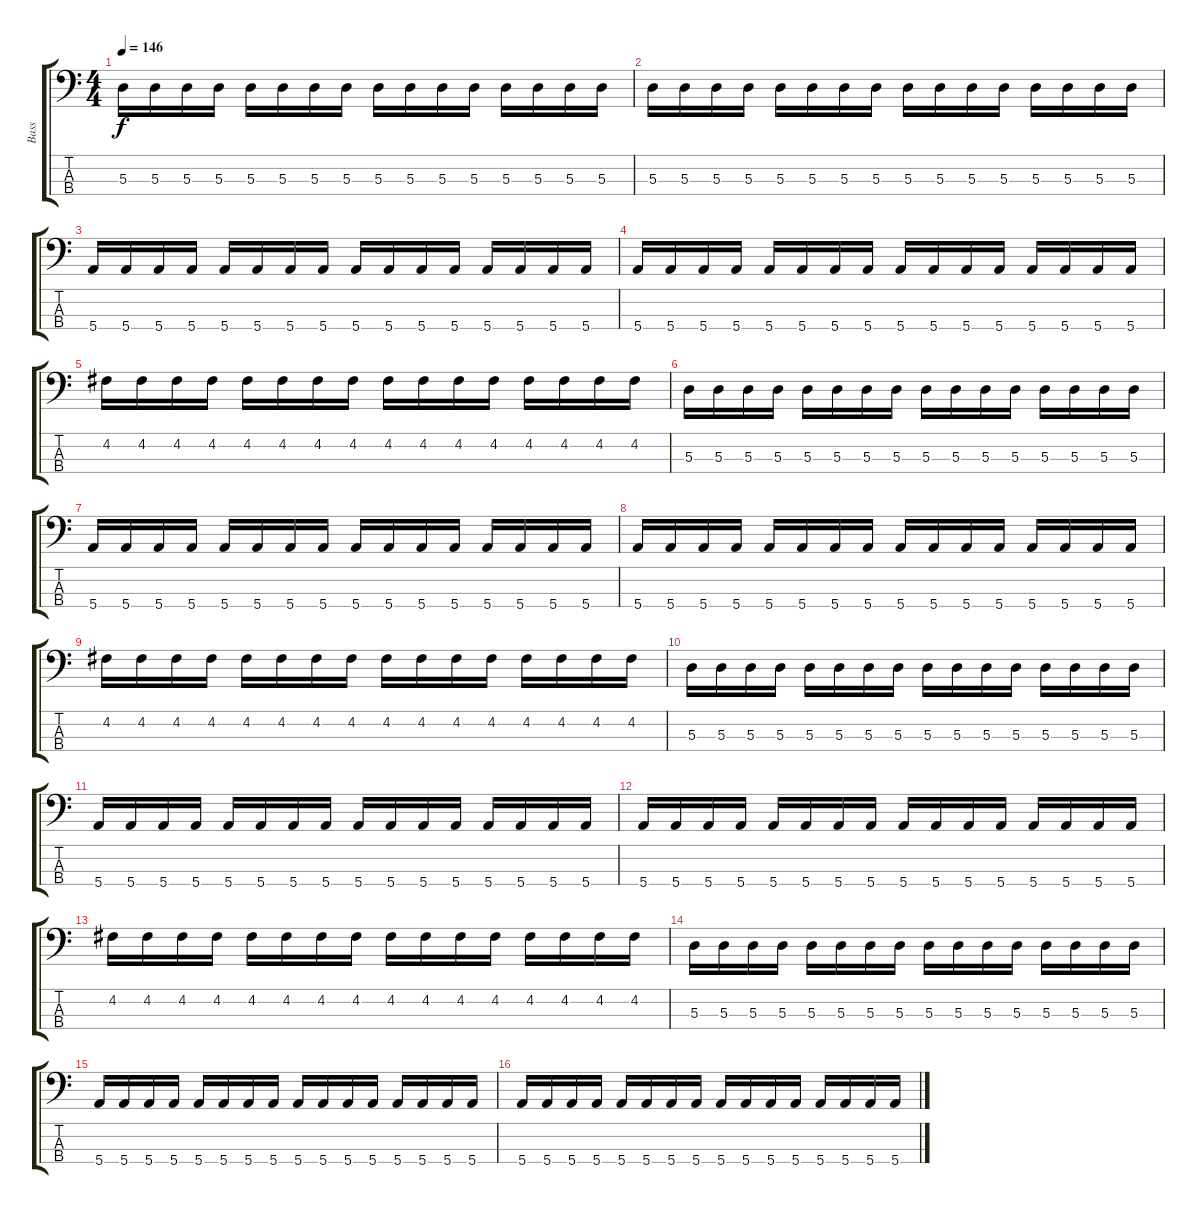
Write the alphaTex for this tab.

\track ("Bass" "Bass") {instrument electricbasspick}
\staff {score tabs}
\tuning (G2 D2 A1 E1) {hide}
\ts (4 4)
\tempo 146
\clef f4
\ks c
5.3.16{dy f} 5.3.16 5.3.16 5.3.16 5.3.16 5.3.16 5.3.16 5.3.16 5.3.16 5.3.16 5.3.16 5.3.16 5.3.16 5.3.16 5.3.16 5.3.16 |
5.3.16 5.3.16 5.3.16 5.3.16 5.3.16 5.3.16 5.3.16 5.3.16 5.3.16 5.3.16 5.3.16 5.3.16 5.3.16 5.3.16 5.3.16 5.3.16 |
5.4.16 5.4.16 5.4.16 5.4.16 5.4.16 5.4.16 5.4.16 5.4.16 5.4.16 5.4.16 5.4.16 5.4.16 5.4.16 5.4.16 5.4.16 5.4.16 |
5.4.16 5.4.16 5.4.16 5.4.16 5.4.16 5.4.16 5.4.16 5.4.16 5.4.16 5.4.16 5.4.16 5.4.16 5.4.16 5.4.16 5.4.16 5.4.16 |
4.2.16 4.2.16 4.2.16 4.2.16 4.2.16 4.2.16 4.2.16 4.2.16 4.2.16 4.2.16 4.2.16 4.2.16 4.2.16 4.2.16 4.2.16 4.2.16 |
5.3.16 5.3.16 5.3.16 5.3.16 5.3.16 5.3.16 5.3.16 5.3.16 5.3.16 5.3.16 5.3.16 5.3.16 5.3.16 5.3.16 5.3.16 5.3.16 |
5.4.16 5.4.16 5.4.16 5.4.16 5.4.16 5.4.16 5.4.16 5.4.16 5.4.16 5.4.16 5.4.16 5.4.16 5.4.16 5.4.16 5.4.16 5.4.16 |
5.4.16 5.4.16 5.4.16 5.4.16 5.4.16 5.4.16 5.4.16 5.4.16 5.4.16 5.4.16 5.4.16 5.4.16 5.4.16 5.4.16 5.4.16 5.4.16 |
4.2.16 4.2.16 4.2.16 4.2.16 4.2.16 4.2.16 4.2.16 4.2.16 4.2.16 4.2.16 4.2.16 4.2.16 4.2.16 4.2.16 4.2.16 4.2.16 |
5.3.16 5.3.16 5.3.16 5.3.16 5.3.16 5.3.16 5.3.16 5.3.16 5.3.16 5.3.16 5.3.16 5.3.16 5.3.16 5.3.16 5.3.16 5.3.16 |
5.4.16 5.4.16 5.4.16 5.4.16 5.4.16 5.4.16 5.4.16 5.4.16 5.4.16 5.4.16 5.4.16 5.4.16 5.4.16 5.4.16 5.4.16 5.4.16 |
5.4.16 5.4.16 5.4.16 5.4.16 5.4.16 5.4.16 5.4.16 5.4.16 5.4.16 5.4.16 5.4.16 5.4.16 5.4.16 5.4.16 5.4.16 5.4.16 |
4.2.16 4.2.16 4.2.16 4.2.16 4.2.16 4.2.16 4.2.16 4.2.16 4.2.16 4.2.16 4.2.16 4.2.16 4.2.16 4.2.16 4.2.16 4.2.16 |
5.3.16 5.3.16 5.3.16 5.3.16 5.3.16 5.3.16 5.3.16 5.3.16 5.3.16 5.3.16 5.3.16 5.3.16 5.3.16 5.3.16 5.3.16 5.3.16 |
5.4.16 5.4.16 5.4.16 5.4.16 5.4.16 5.4.16 5.4.16 5.4.16 5.4.16 5.4.16 5.4.16 5.4.16 5.4.16 5.4.16 5.4.16 5.4.16 |
5.4.16 5.4.16 5.4.16 5.4.16 5.4.16 5.4.16 5.4.16 5.4.16 5.4.16 5.4.16 5.4.16 5.4.16 5.4.16 5.4.16 5.4.16 5.4.16
